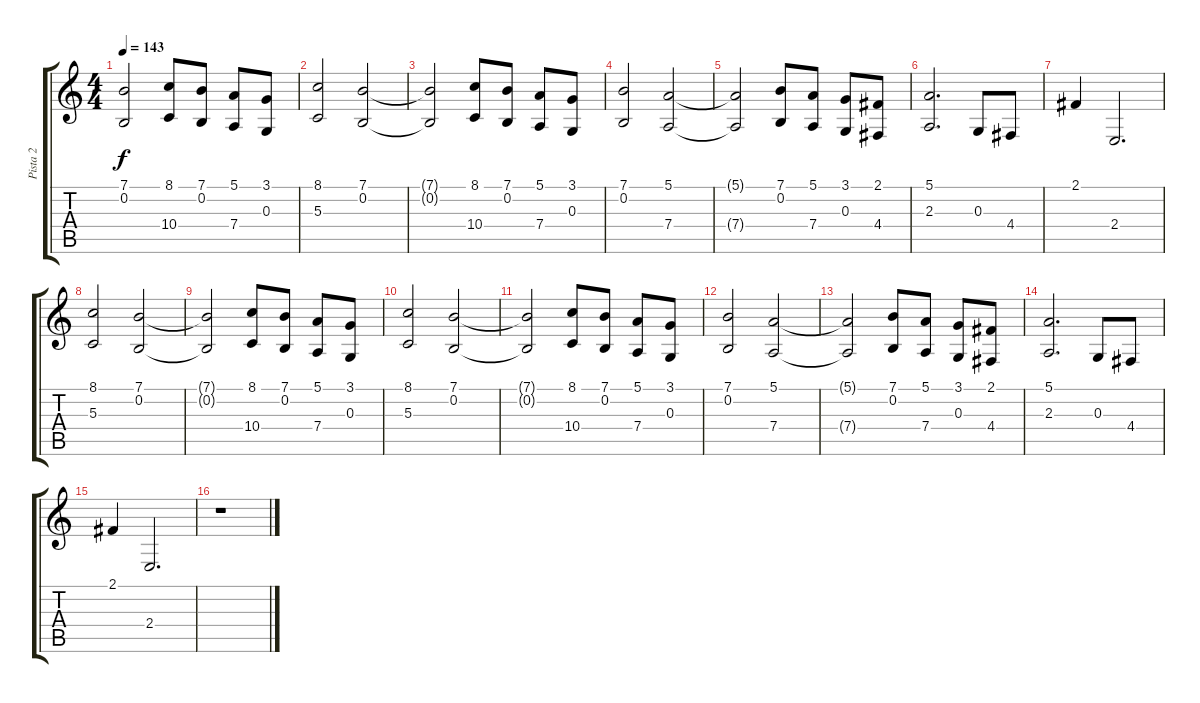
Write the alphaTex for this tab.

\track ("Pista 2" "Pista 2") {instrument violin}
\staff {score tabs}
\tuning (E4 B3 G3 D3 A2 E2) {hide}
\ts (4 4)
\tempo 143
\clef g2
\ks c
(7.1{t} 0.2{t}).2{dy f} (8.1 10.4).8 (7.1 0.2).8 (5.1 7.4).8 (3.1 0.3).8 |
(8.1 5.3).2 (7.1 0.2).2 |
(7.1{t} 0.2{t}).2 (8.1 10.4).8 (7.1 0.2).8 (5.1 7.4).8 (3.1 0.3).8 |
(7.1 0.2).2 (5.1 7.4).2 |
(5.1{t} 7.4{t}).2 (7.1 0.2).8 (5.1 7.4).8 (3.1 0.3).8 (2.1 4.4).8 |
(5.1 2.3).2{d} 0.3.8 4.4.8 |
2.1.4 2.4.2{d} |
(8.1 5.3).2 (7.1 0.2).2 |
(7.1{t} 0.2{t}).2 (8.1 10.4).8 (7.1 0.2).8 (5.1 7.4).8 (3.1 0.3).8 |
(8.1 5.3).2 (7.1 0.2).2 |
(7.1{t} 0.2{t}).2 (8.1 10.4).8 (7.1 0.2).8 (5.1 7.4).8 (3.1 0.3).8 |
(7.1 0.2).2 (5.1 7.4).2 |
(5.1{t} 7.4{t}).2 (7.1 0.2).8 (5.1 7.4).8 (3.1 0.3).8 (2.1 4.4).8 |
(5.1 2.3).2{d} 0.3.8 4.4.8 |
2.1.4 2.4.2{d} |
r.1
